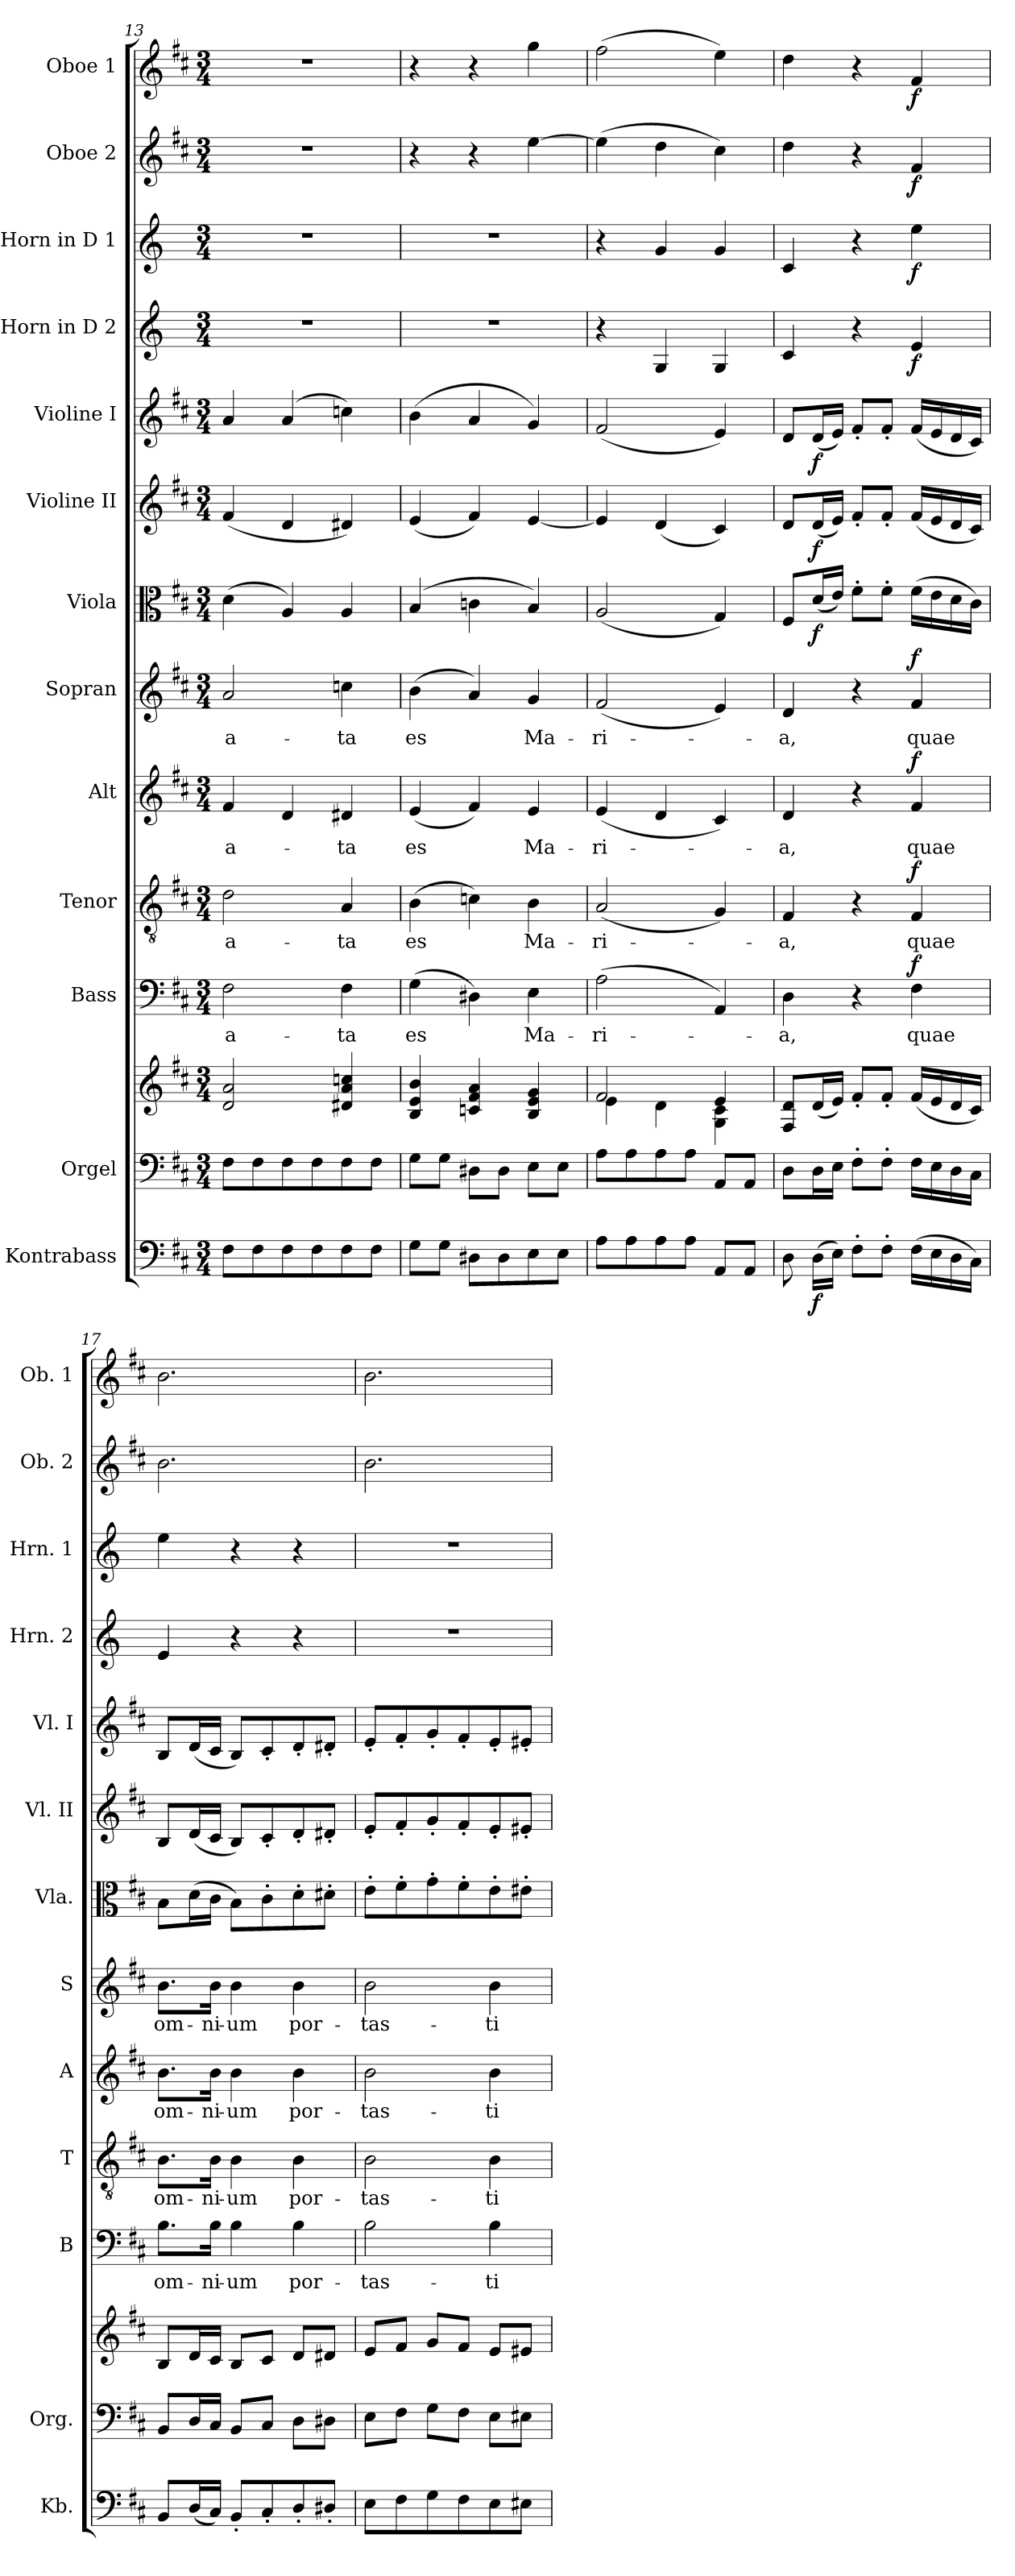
**kern	**dynam	**kern	**kern	**kern	**text	**dynam	**kern	**text	**dynam	**kern	**text	**dynam	**kern	**text	**dynam	**kern	**dynam	**kern	**dynam	**kern	**dynam	**kern	**dynam	**kern	**dynam	**kern	**dynam	**kern	**dynam
*part13	*part13	*part12	*part12	*part11	*part11	*part11	*part10	*part10	*part10	*part9	*part9	*part9	*part8	*part8	*part8	*part7	*part7	*part6	*part6	*part5	*part5	*part4	*part4	*part3	*part3	*part2	*part2	*part1	*part1
*staff14	*staff14	*staff13	*staff12	*staff11	*staff11	*staff11	*staff10	*staff10	*staff10	*staff9	*staff9	*staff9	*staff8	*staff8	*staff8	*staff7	*staff7	*staff6	*staff6	*staff5	*staff5	*staff4	*staff4	*staff3	*staff3	*staff2	*staff2	*staff1	*staff1
*I"Kontrabass	*	*I"Orgel	*	*I"Bass	*	*	*I"Tenor	*	*	*I"Alt	*	*	*I"Sopran	*	*	*I"Viola	*	*I"Violine II	*	*I"Violine I	*	*I"Horn in D 2	*	*I"Horn in D 1	*	*I"Oboe 2	*	*I"Oboe 1	*
*I'Kb.	*	*I'Org.	*	*I'B	*	*	*I'T	*	*	*I'A	*	*	*I'S	*	*	*I'Vla.	*	*I'Vl. II	*	*I'Vl. I	*	*I'Hrn. 2	*	*I'Hrn. 1	*	*I'Ob. 2	*	*I'Ob. 1	*
*clefF4	*	*clefF4	*clefG2	*clefF4	*	*	*clefGv2	*	*	*clefG2	*	*	*clefG2	*	*	*clefC3	*	*clefG2	*	*clefG2	*	*clefG2	*	*clefG2	*	*clefG2	*	*clefG2	*
*ITrd7c12	*	*	*	*	*	*	*	*	*	*	*	*	*	*	*	*	*	*	*	*	*	*ITrd-1c-2	*	*ITrd-1c-2	*	*	*	*	*
*k[f#c#]	*	*k[f#c#]	*k[f#c#]	*k[f#c#]	*	*	*k[f#c#]	*	*	*k[f#c#]	*	*	*k[f#c#]	*	*	*k[f#c#]	*	*k[f#c#]	*	*k[f#c#]	*	*k[f#c#]	*	*k[f#c#]	*	*k[f#c#]	*	*k[f#c#]	*
*D:	*	*D:	*D:	*D:	*	*	*D:	*	*	*D:	*	*	*D:	*	*	*D:	*	*D:	*	*D:	*	*D:	*	*D:	*	*D:	*	*D:	*
*M3/4	*	*M3/4	*M3/4	*M3/4	*	*	*M3/4	*	*	*M3/4	*	*	*M3/4	*	*	*M3/4	*	*M3/4	*	*M3/4	*	*M3/4	*	*M3/4	*	*M3/4	*	*M3/4	*
=13	=13	=13	=13	=13	=13	=13	=13	=13	=13	=13	=13	=13	=13	=13	=13	=13	=13	=13	=13	=13	=13	=13	=13	=13	=13	=13	=13	=13	=13
!	!	!	!	!	!LO:LY:b	!	!	!LO:LY:b	!	!	!LO:LY:b	!	!	!LO:LY:b	!	!	!	!	!	!	!	!	!	!	!	!	!	!	!
8FF#\L	.	8F#\L	2d/ 2a/	2F#\	-a-	.	2d\	-a-	.	4f#/	-a-	.	2a/	-a-	.	(>4d\	.	(<4f#/	.	4a/	.	2.r	.	2.r	.	2.r	.	2.r	.
8FF#\	.	8F#\	.	.	.	.	.	.	.	.	.	.	.	.	.	.	.	.	.	.	.	.	.	.	.	.	.	.	.
8FF#\	.	8F#\	.	.	.	.	.	.	.	4d/	.	.	.	.	.	4A/)	.	4d/	.	(4a/	.	.	.	.	.	.	.	.	.
8FF#\	.	8F#\	.	.	.	.	.	.	.	.	.	.	.	.	.	.	.	.	.	.	.	.	.	.	.	.	.	.	.
!	!	!	!	!	!LO:LY:b	!	!	!LO:LY:b	!	!	!LO:LY:b	!	!	!LO:LY:b	!	!	!	!	!	!	!	!	!	!	!	!	!	!	!
8FF#\	.	8F#\	4d#X/ 4a/ 4ccn/	4F#\	-ta	.	4A/	-ta	.	4d#X/	-ta	.	4ccn\	-ta	.	4A/	.	4d#X/)	.	4ccn\)	.	.	.	.	.	.	.	.	.
8FF#\J	.	8F#\J	.	.	.	.	.	.	.	.	.	.	.	.	.	.	.	.	.	.	.	.	.	.	.	.	.	.	.
=14	=14	=14	=14	=14	=14	=14	=14	=14	=14	=14	=14	=14	=14	=14	=14	=14	=14	=14	=14	=14	=14	=14	=14	=14	=14	=14	=14	=14	=14
!	!	!	!	!	!LO:LY:b	!	!	!LO:LY:b	!	!	!LO:LY:b	!	!	!LO:LY:b	!	!	!	!	!	!	!	!	!	!	!	!	!	!	!
8GG\L	.	8G\L	4B/ 4e/ 4b/	(>4G\	es	.	(>4B\	es	.	(<4e/	es	.	(>4b\	es	.	(4B/	.	(<4e/	.	(<4b\	.	2.r	.	2.r	.	4r	.	4r	.
8GG\J	.	8G\J	.	.	.	.	.	.	.	.	.	.	.	.	.	.	.	.	.	.	.	.	.	.	.	.	.	.	.
8DD#X\L	.	8D#X\L	4cn/ 4f#/ 4a/	4D#X\)	.	.	4cn\)	.	.	4f#/)	.	.	4a/)	.	.	4cn\	.	4f#/)	.	4a/	.	.	.	.	.	4r	.	4r	.
8DD#\	.	8D#\J	.	.	.	.	.	.	.	.	.	.	.	.	.	.	.	.	.	.	.	.	.	.	.	.	.	.	.
!	!	!	!	!	!LO:LY:b	!	!	!LO:LY:b	!	!	!LO:LY:b	!	!	!LO:LY:b	!	!	!	!	!	!	!	!	!	!	!	!	!	!	!
8EE\	.	8E\L	4B/ 4e/ 4g/	4E\	Ma-	.	4B\	Ma-	.	4e/	Ma-	.	4g/	Ma-	.	4B/)	.	[4e/	.	4g/)	.	.	.	.	.	[4ee\	.	4gg\	.
8EE\J	.	8E\J	.	.	.	.	.	.	.	.	.	.	.	.	.	.	.	.	.	.	.	.	.	.	.	.	.	.	.
=15	=15	=15	=15	=15	=15	=15	=15	=15	=15	=15	=15	=15	=15	=15	=15	=15	=15	=15	=15	=15	=15	=15	=15	=15	=15	=15	=15	=15	=15
*	*	*	*^	*	*	*	*	*	*	*	*	*	*	*	*	*	*	*	*	*	*	*	*	*	*	*	*	*	*
!	!	!	!	!	!	!LO:LY:b	!	!	!LO:LY:b	!	!	!LO:LY:b	!	!	!LO:LY:b	!	!	!	!	!	!	!	!	!	!	!	!	!	!	!
8AA\L	.	8A\L	2f#/	4e\	(>2A\	-ri-	.	(<2A/	-ri-	.	(<4e/	-ri-	.	(<2f#/	-ri-	.	(<2A/	.	4e/]	.	(<2f#/	.	4r	.	4r	.	(>4ee\]	.	(>2ff#\	.
8AA\	.	8A\	.	.	.	.	.	.	.	.	.	.	.	.	.	.	.	.	.	.	.	.	.	.	.	.	.	.	.	.
8AA\	.	8A\	.	4d\	.	.	.	.	.	.	4d/	.	.	.	.	.	.	.	(<4d/	.	.	.	4A/	.	4a/	.	4dd\	.	.	.
8AA\J	.	8A\J	.	.	.	.	.	.	.	.	.	.	.	.	.	.	.	.	.	.	.	.	.	.	.	.	.	.	.	.
8AAA/L	.	8AA/L	4e/	4G\ 4c#\	4AA/)	.	.	4G/)	.	.	4c#/)	.	.	4e/)	.	.	4G/)	.	4c#/)	.	4e/)	.	4A/	.	4a/	.	4cc#\)	.	4ee\)	.
8AAA/J	.	8AA/J	.	.	.	.	.	.	.	.	.	.	.	.	.	.	.	.	.	.	.	.	.	.	.	.	.	.	.	.
*	*	*	*v	*v	*	*	*	*	*	*	*	*	*	*	*	*	*	*	*	*	*	*	*	*	*	*	*	*	*	*
=16	=16	=16	=16	=16	=16	=16	=16	=16	=16	=16	=16	=16	=16	=16	=16	=16	=16	=16	=16	=16	=16	=16	=16	=16	=16	=16	=16	=16	=16
!	!	!	!	!	!LO:LY:b	!	!	!LO:LY:b	!	!	!LO:LY:b	!	!	!LO:LY:b	!	!	!	!	!	!	!	!	!	!	!	!	!	!	!
8DD\	.	8D\L	8F#/ 8d/L	4D\	-a,	.	4F#/	-a,	.	4d/	-a,	.	4d/	-a,	.	8F#/L	.	8d/L	.	8d/L	.	4d/	.	4d/	.	4dd\	.	4dd\	.
!	!LO:DY:b	!	!	!	!	!	!	!	!	!	!	!	!	!	!	!	!LO:DY:b	!	!LO:DY:b	!	!LO:DY:b	!	!	!	!	!	!	!	!
(>16DD\LL	f	16D\L	(<16d/L	.	.	.	.	.	.	.	.	.	.	.	.	(<16d/L	f	(<16d/L	f	(<16d/L	f	.	.	.	.	.	.	.	.
16EE\JJ)	.	16E\JJ	16e/JJ)	.	.	.	.	.	.	.	.	.	.	.	.	16e/JJ)	.	16e/JJ)	.	16e/JJ)	.	.	.	.	.	.	.	.	.
8FF#'>\L	.	8F#'>\L	8f#'</L	4r	.	.	4r	.	.	4r	.	.	4r	.	.	8f#'>\L	.	8f#'</L	.	8f#'</L	.	4r	.	4r	.	4r	.	4r	.
8FF#'>\J	.	8F#'>\J	8f#'</J	.	.	.	.	.	.	.	.	.	.	.	.	8f#'>\J	.	8f#'</J	.	8f#'</J	.	.	.	.	.	.	.	.	.
!	!	!	!	!	!LO:LY:b	!LO:DY:a	!	!LO:LY:b	!LO:DY:a	!	!LO:LY:b	!LO:DY:a	!	!LO:LY:b	!LO:DY:a	!	!	!	!	!	!	!	!LO:DY:b	!	!LO:DY:b	!	!LO:DY:b	!	!LO:DY:b
(>16FF#\LL	.	16F#\LL	(<16f#/LL	4F#\	quae	f	4F#/	quae	f	4f#/	quae	f	4f#/	quae	f	(>16f#\LL	.	(<16f#/LL	.	(<16f#/LL	.	4f#/	f	4ff#\	f	4f#/	f	4f#/	f
16EE\	.	16E\	16e/	.	.	.	.	.	.	.	.	.	.	.	.	16e\	.	16e/	.	16e/	.	.	.	.	.	.	.	.	.
16DD\	.	16D\	16d/	.	.	.	.	.	.	.	.	.	.	.	.	16d\	.	16d/	.	16d/	.	.	.	.	.	.	.	.	.
16CC#\JJ)	.	16C#\JJ	16c#/JJ)	.	.	.	.	.	.	.	.	.	.	.	.	16c#\JJ)	.	16c#/JJ)	.	16c#/JJ)	.	.	.	.	.	.	.	.	.
!!LO:PB:g=z
=17	=17	=17	=17	=17	=17	=17	=17	=17	=17	=17	=17	=17	=17	=17	=17	=17	=17	=17	=17	=17	=17	=17	=17	=17	=17	=17	=17	=17	=17
!	!	!	!	!	!LO:LY:b	!	!	!LO:LY:b	!	!	!LO:LY:b	!	!	!LO:LY:b	!	!	!	!	!	!	!	!	!	!	!	!	!	!	!
8BBB/L	.	8BB/L	8B/L	8.B\L	om-	.	8.B\L	om-	.	8.b\L	om-	.	8.b\L	om-	.	8B\L	.	8B/L	.	8B/L	.	4f#/	.	4ff#\	.	2.b\	.	2.b\	.
(<16DD/L	.	16D/L	16d/L	.	.	.	.	.	.	.	.	.	.	.	.	(>16d\L	.	(<16d/L	.	(<16d/L	.	.	.	.	.	.	.	.	.
!	!	!	!	!	!LO:LY:b	!	!	!LO:LY:b	!	!	!LO:LY:b	!	!	!LO:LY:b	!	!	!	!	!	!	!	!	!	!	!	!	!	!	!
16CC#/JJ)	.	16C#/JJ	16c#/JJ	16B\Jk	-ni-	.	16B\Jk	-ni-	.	16b\Jk	-ni-	.	16b\Jk	-ni-	.	16c#\JJ	.	16c#/JJ	.	16c#/JJ	.	.	.	.	.	.	.	.	.
!	!	!	!	!	!LO:LY:b	!	!	!LO:LY:b	!	!	!LO:LY:b	!	!	!LO:LY:b	!	!	!	!	!	!	!	!	!	!	!	!	!	!	!
8BBB'</L	.	8BB/L	8B/L	4B\	-um	.	4B\	-um	.	4b\	-um	.	4b\	-um	.	8B\L)	.	8B/L)	.	8B/L)	.	4r	.	4r	.	.	.	.	.
8CC#'</	.	8C#/J	8c#/J	.	.	.	.	.	.	.	.	.	.	.	.	8c#'>\	.	8c#'</	.	8c#'</	.	.	.	.	.	.	.	.	.
!	!	!	!	!	!LO:LY:b	!	!	!LO:LY:b	!	!	!LO:LY:b	!	!	!LO:LY:b	!	!	!	!	!	!	!	!	!	!	!	!	!	!	!
8DD'</	.	8D\L	8d/L	4B\	por-	.	4B\	por-	.	4b\	por-	.	4b\	por-	.	8d'>\	.	8d'</	.	8d'</	.	4r	.	4r	.	.	.	.	.
8DD#X'</J	.	8D#X\J	8d#X/J	.	.	.	.	.	.	.	.	.	.	.	.	8d#X'>\J	.	8d#X'</J	.	8d#X'</J	.	.	.	.	.	.	.	.	.
=18	=18	=18	=18	=18	=18	=18	=18	=18	=18	=18	=18	=18	=18	=18	=18	=18	=18	=18	=18	=18	=18	=18	=18	=18	=18	=18	=18	=18	=18
!	!	!	!	!	!LO:LY:b	!	!	!LO:LY:b	!	!	!LO:LY:b	!	!	!LO:LY:b	!	!	!	!	!	!	!	!	!	!	!	!	!	!	!
8EE\L	.	8E\L	8e/L	2B\	-tas-	.	2B\	-tas-	.	2b\	-tas-	.	2b\	-tas-	.	8e'>\L	.	8e'</L	.	8e'</L	.	2.r	.	2.r	.	2.b\	.	2.b\	.
8FF#\	.	8F#\J	8f#/J	.	.	.	.	.	.	.	.	.	.	.	.	8f#'>\	.	8f#'</	.	8f#'</	.	.	.	.	.	.	.	.	.
8GG\	.	8G\L	8g/L	.	.	.	.	.	.	.	.	.	.	.	.	8g'>\	.	8g'</	.	8g'</	.	.	.	.	.	.	.	.	.
8FF#\	.	8F#\J	8f#/J	.	.	.	.	.	.	.	.	.	.	.	.	8f#'>\	.	8f#'</	.	8f#'</	.	.	.	.	.	.	.	.	.
!	!	!	!	!	!LO:LY:b	!	!	!LO:LY:b	!	!	!LO:LY:b	!	!	!LO:LY:b	!	!	!	!	!	!	!	!	!	!	!	!	!	!	!
8EE\	.	8E\L	8e/L	4B\	-ti	.	4B\	-ti	.	4b\	-ti	.	4b\	-ti	.	8e'>\	.	8e'</	.	8e'</	.	.	.	.	.	.	.	.	.
8EE#X\J	.	8E#X\J	8e#X/J	.	.	.	.	.	.	.	.	.	.	.	.	8e#X'>\J	.	8e#X'</J	.	8e#X'</J	.	.	.	.	.	.	.	.	.
=	=	=	=	=	=	=	=	=	=	=	=	=	=	=	=	=	=	=	=	=	=	=	=	=	=	=	=	=	=
*-	*-	*-	*-	*-	*-	*-	*-	*-	*-	*-	*-	*-	*-	*-	*-	*-	*-	*-	*-	*-	*-	*-	*-	*-	*-	*-	*-	*-	*-
